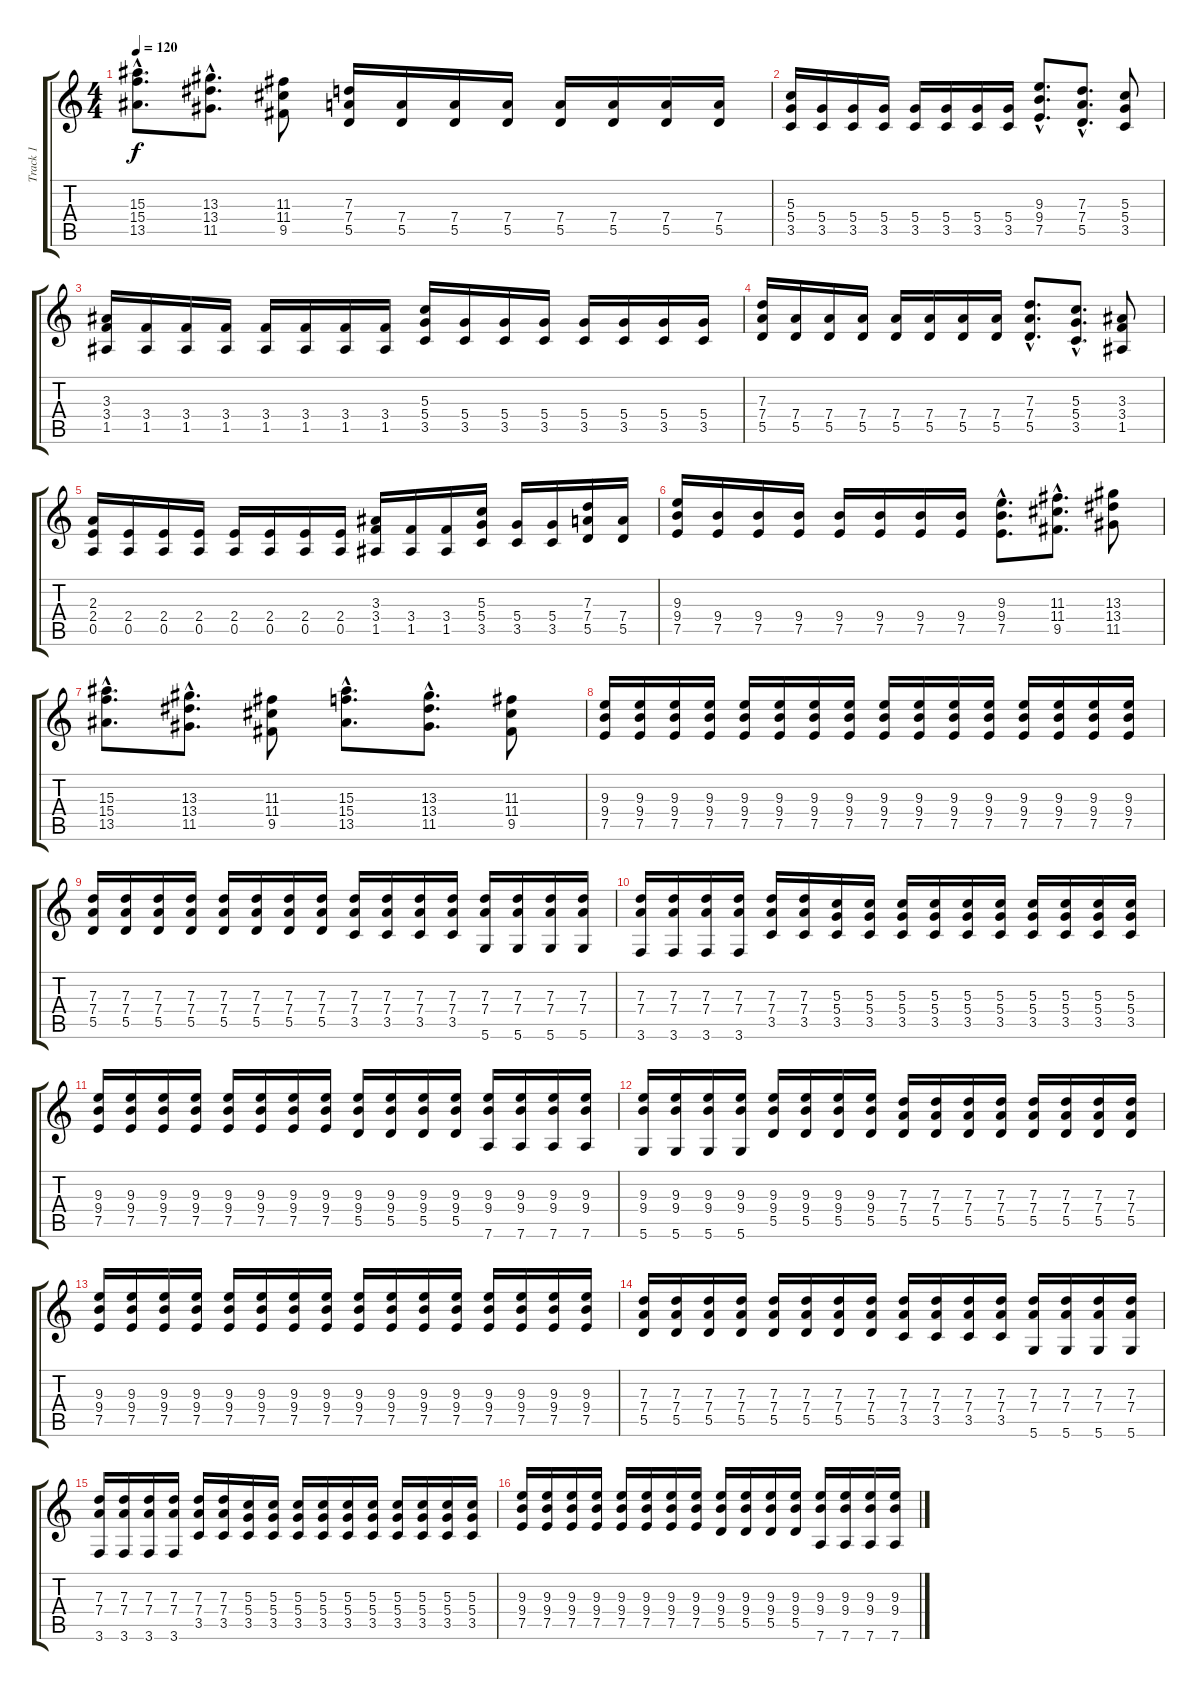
\track ("Track 1" "Track 1") {instrument distortionguitar}
\staff {score tabs}
\tuning (E4 B3 G3 D3 A2 D2) {hide}
\ts (4 4)
\tempo 120
\clef g2
\ks c
(15.3{hac} 15.4{hac} 13.5{hac}).8{d dy f} (13.3{hac} 13.4{hac} 11.5{hac}).8{d} (11.3 11.4 9.5).8 (7.3 7.4 5.5).16 (7.4 5.5).16 (7.4 5.5).16 (7.4 5.5).16 (7.4 5.5).16 (7.4 5.5).16 (7.4 5.5).16 (7.4 5.5).16 |
(5.3 5.4 3.5).16 (5.4 3.5).16 (5.4 3.5).16 (5.4 3.5).16 (5.4 3.5).16 (5.4 3.5).16 (5.4 3.5).16 (5.4 3.5).16 (9.3{hac} 9.4{hac} 7.5{hac}).8{d} (7.3{hac} 7.4{hac} 5.5{hac}).8{d} (5.3 5.4 3.5).8 |
(3.3 3.4 1.5).16 (3.4 1.5).16 (3.4 1.5).16 (3.4 1.5).16 (3.4 1.5).16 (3.4 1.5).16 (3.4 1.5).16 (3.4 1.5).16 (5.3 5.4 3.5).16 (5.4 3.5).16 (5.4 3.5).16 (5.4 3.5).16 (5.4 3.5).16 (5.4 3.5).16 (5.4 3.5).16 (5.4 3.5).16 |
(7.3 7.4 5.5).16 (7.4 5.5).16 (7.4 5.5).16 (7.4 5.5).16 (7.4 5.5).16 (7.4 5.5).16 (7.4 5.5).16 (7.4 5.5).16 (7.3{hac} 7.4{hac} 5.5{hac}).8{d} (5.3{hac} 5.4{hac} 3.5{hac}).8{d} (3.3 3.4 1.5).8 |
(2.3 2.4 0.5).16 (2.4 0.5).16 (2.4 0.5).16 (2.4 0.5).16 (2.4 0.5).16 (2.4 0.5).16 (2.4 0.5).16 (2.4 0.5).16 (3.3 3.4 1.5).16 (3.4 1.5).16 (3.4 1.5).16 (5.3 5.4 3.5).16 (5.4 3.5).16 (5.4 3.5).16 (7.3 7.4 5.5).16 (7.4 5.5).16 |
(9.3 9.4 7.5).16 (9.4 7.5).16 (9.4 7.5).16 (9.4 7.5).16 (9.4 7.5).16 (9.4 7.5).16 (9.4 7.5).16 (9.4 7.5).16 (9.3{hac} 9.4{hac} 7.5{hac}).8{d} (11.3{hac} 11.4{hac} 9.5{hac}).8{d} (13.3 13.4 11.5).8 |
(15.3{hac} 15.4{hac} 13.5{hac}).8{d} (13.3{hac} 13.4{hac} 11.5{hac}).8{d} (11.3 11.4 9.5).8 (15.3{hac} 15.4{hac} 13.5{hac}).8{d} (13.3{hac} 13.4{hac} 11.5{hac}).8{d} (11.3 11.4 9.5).8 |
(9.3 9.4 7.5).16 (9.3 9.4 7.5).16 (9.3 9.4 7.5).16 (9.3 9.4 7.5).16 (9.3 9.4 7.5).16 (9.3 9.4 7.5).16 (9.3 9.4 7.5).16 (9.3 9.4 7.5).16 (9.3 9.4 7.5).16 (9.3 9.4 7.5).16 (9.3 9.4 7.5).16 (9.3 9.4 7.5).16 (9.3 9.4 7.5).16 (9.3 9.4 7.5).16 (9.3 9.4 7.5).16 (9.3 9.4 7.5).16 |
(7.3 7.4 5.5).16 (7.3 7.4 5.5).16 (7.3 7.4 5.5).16 (7.3 7.4 5.5).16 (7.3 7.4 5.5).16 (7.3 7.4 5.5).16 (7.3 7.4 5.5).16 (7.3 7.4 5.5).16 (7.3 7.4 3.5).16 (7.3 7.4 3.5).16 (7.3 7.4 3.5).16 (7.3 7.4 3.5).16 (7.3 7.4 5.6).16 (7.3 7.4 5.6).16 (7.3 7.4 5.6).16 (7.3 7.4 5.6).16 |
(7.3 7.4 3.6).16 (7.3 7.4 3.6).16 (7.3 7.4 3.6).16 (7.3 7.4 3.6).16 (7.3 7.4 3.5).16 (7.3 7.4 3.5).16 (5.3 5.4 3.5).16 (5.3 5.4 3.5).16 (5.3 5.4 3.5).16 (5.3 5.4 3.5).16 (5.3 5.4 3.5).16 (5.3 5.4 3.5).16 (5.3 5.4 3.5).16 (5.3 5.4 3.5).16 (5.3 5.4 3.5).16 (5.3 5.4 3.5).16 |
(9.3 9.4 7.5).16 (9.3 9.4 7.5).16 (9.3 9.4 7.5).16 (9.3 9.4 7.5).16 (9.3 9.4 7.5).16 (9.3 9.4 7.5).16 (9.3 9.4 7.5).16 (9.3 9.4 7.5).16 (9.3 9.4 5.5).16 (9.3 9.4 5.5).16 (9.3 9.4 5.5).16 (9.3 9.4 5.5).16 (9.3 9.4 7.6).16 (9.3 9.4 7.6).16 (9.3 9.4 7.6).16 (9.3 9.4 7.6).16 |
(9.3 9.4 5.6).16 (9.3 9.4 5.6).16 (9.3 9.4 5.6).16 (9.3 9.4 5.6).16 (9.3 9.4 5.5).16 (9.3 9.4 5.5).16 (9.3 9.4 5.5).16 (9.3 9.4 5.5).16 (7.3 7.4 5.5).16 (7.3 7.4 5.5).16 (7.3 7.4 5.5).16 (7.3 7.4 5.5).16 (7.3 7.4 5.5).16 (7.3 7.4 5.5).16 (7.3 7.4 5.5).16 (7.3 7.4 5.5).16 |
(9.3 9.4 7.5).16 (9.3 9.4 7.5).16 (9.3 9.4 7.5).16 (9.3 9.4 7.5).16 (9.3 9.4 7.5).16 (9.3 9.4 7.5).16 (9.3 9.4 7.5).16 (9.3 9.4 7.5).16 (9.3 9.4 7.5).16 (9.3 9.4 7.5).16 (9.3 9.4 7.5).16 (9.3 9.4 7.5).16 (9.3 9.4 7.5).16 (9.3 9.4 7.5).16 (9.3 9.4 7.5).16 (9.3 9.4 7.5).16 |
(7.3 7.4 5.5).16 (7.3 7.4 5.5).16 (7.3 7.4 5.5).16 (7.3 7.4 5.5).16 (7.3 7.4 5.5).16 (7.3 7.4 5.5).16 (7.3 7.4 5.5).16 (7.3 7.4 5.5).16 (7.3 7.4 3.5).16 (7.3 7.4 3.5).16 (7.3 7.4 3.5).16 (7.3 7.4 3.5).16 (7.3 7.4 5.6).16 (7.3 7.4 5.6).16 (7.3 7.4 5.6).16 (7.3 7.4 5.6).16 |
(7.3 7.4 3.6).16 (7.3 7.4 3.6).16 (7.3 7.4 3.6).16 (7.3 7.4 3.6).16 (7.3 7.4 3.5).16 (7.3 7.4 3.5).16 (5.3 5.4 3.5).16 (5.3 5.4 3.5).16 (5.3 5.4 3.5).16 (5.3 5.4 3.5).16 (5.3 5.4 3.5).16 (5.3 5.4 3.5).16 (5.3 5.4 3.5).16 (5.3 5.4 3.5).16 (5.3 5.4 3.5).16 (5.3 5.4 3.5).16 |
(9.3 9.4 7.5).16 (9.3 9.4 7.5).16 (9.3 9.4 7.5).16 (9.3 9.4 7.5).16 (9.3 9.4 7.5).16 (9.3 9.4 7.5).16 (9.3 9.4 7.5).16 (9.3 9.4 7.5).16 (9.3 9.4 5.5).16 (9.3 9.4 5.5).16 (9.3 9.4 5.5).16 (9.3 9.4 5.5).16 (9.3 9.4 7.6).16 (9.3 9.4 7.6).16 (9.3 9.4 7.6).16 (9.3 9.4 7.6).16
